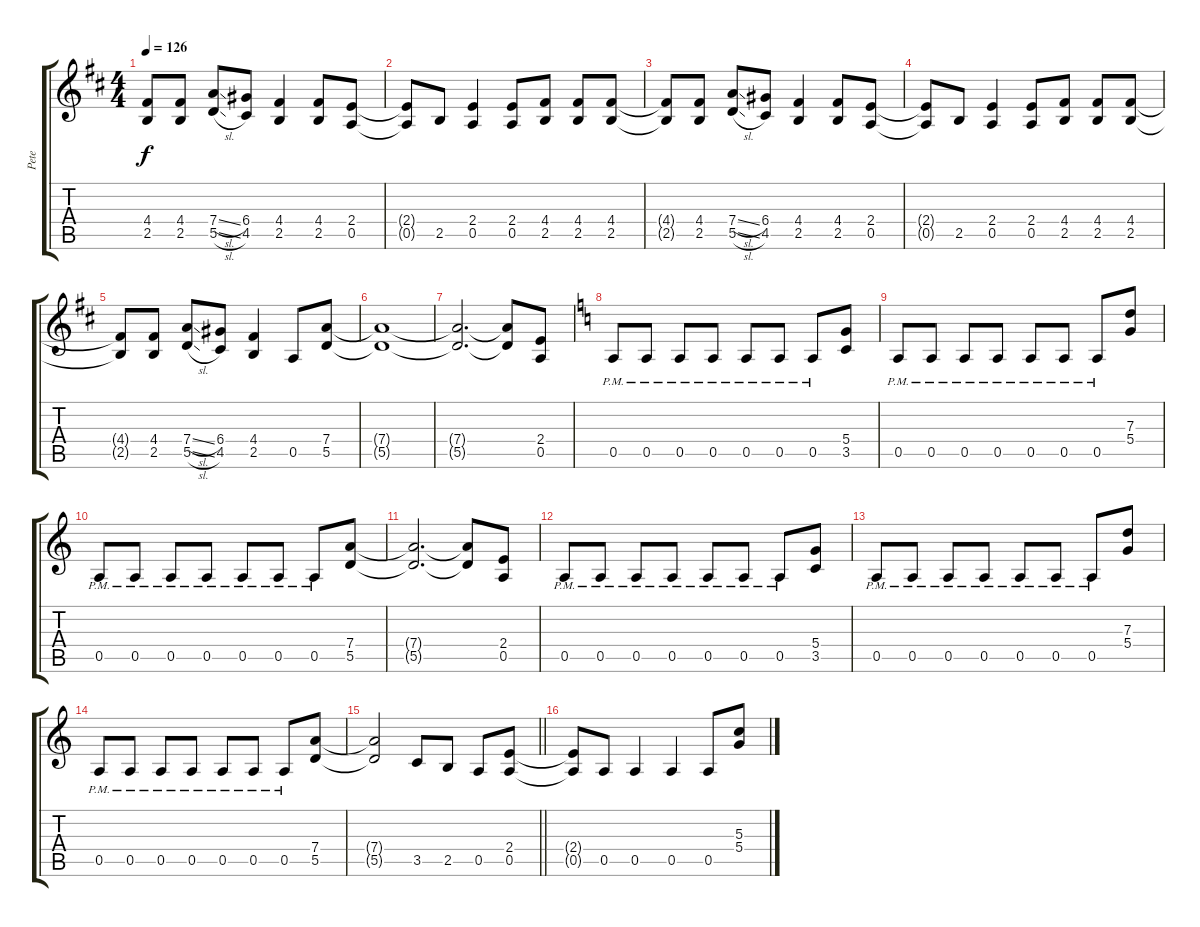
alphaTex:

\track ("Pete" "Pete") {instrument distortionguitar}
\staff {score tabs}
\tuning (E4 B3 G3 D3 A2 E2) {hide}
\ts (4 4)
\tempo 126
\clef g2
\ks bminor
(4.4{t} 2.5{t}).8{dy f} (4.4 2.5).8 (7.4{sl} 5.5{sl}).8 (6.4 4.5).8 (4.4 2.5).4 (4.4 2.5).8 (2.4 0.5).8 |
(2.4{t} 0.5{t}).8 2.5.8 (2.4 0.5).4 (2.4 0.5).8 (4.4 2.5).8 (4.4 2.5).8 (4.4 2.5).8 |
(4.4{t} 2.5{t}).8 (4.4 2.5).8 (7.4{sl} 5.5{sl}).8 (6.4 4.5).8 (4.4 2.5).4 (4.4 2.5).8 (2.4 0.5).8 |
(2.4{t} 0.5{t}).8 2.5.8 (2.4 0.5).4 (2.4 0.5).8 (4.4 2.5).8 (4.4 2.5).8 (4.4 2.5).8 |
(4.4{t} 2.5{t}).8 (4.4 2.5).8 (7.4{sl} 5.5{sl}).8 (6.4 4.5).8 (4.4 2.5).4 0.5.8 (7.4 5.5).8 |
(7.4{t} 5.5{t}).1 |
(7.4{t} 5.5{t}).2{d} (7.4{t} 5.5{t}).8 (2.4 0.5).8 |
\ks aminor
0.5{pm}.8 0.5{pm}.8 0.5{pm}.8 0.5{pm}.8 0.5{pm}.8 0.5{pm}.8 0.5{pm}.8 (5.4 3.5).8 |
0.5{pm}.8 0.5{pm}.8 0.5{pm}.8 0.5{pm}.8 0.5{pm}.8 0.5{pm}.8 0.5{pm}.8 (7.3 5.4).8 |
0.5{pm}.8 0.5{pm}.8 0.5{pm}.8 0.5{pm}.8 0.5{pm}.8 0.5{pm}.8 0.5{pm}.8 (7.4 5.5).8 |
(7.4{t} 5.5{t}).2{d} (7.4{t} 5.5{t}).8 (2.4 0.5).8 |
0.5{pm}.8 0.5{pm}.8 0.5{pm}.8 0.5{pm}.8 0.5{pm}.8 0.5{pm}.8 0.5{pm}.8 (5.4 3.5).8 |
0.5{pm}.8 0.5{pm}.8 0.5{pm}.8 0.5{pm}.8 0.5{pm}.8 0.5{pm}.8 0.5{pm}.8 (7.3 5.4).8 |
0.5{pm}.8 0.5{pm}.8 0.5{pm}.8 0.5{pm}.8 0.5{pm}.8 0.5{pm}.8 0.5{pm}.8 (7.4 5.5).8 |
\barLineRight lightlight
(7.4{t} 5.5{t}).2 3.5.8 2.5.8 0.5.8 (2.4 0.5).8 |
(2.4{t} 0.5{t}).8 0.5.8 0.5.4 0.5.4 0.5.8 (5.3 5.4).8
